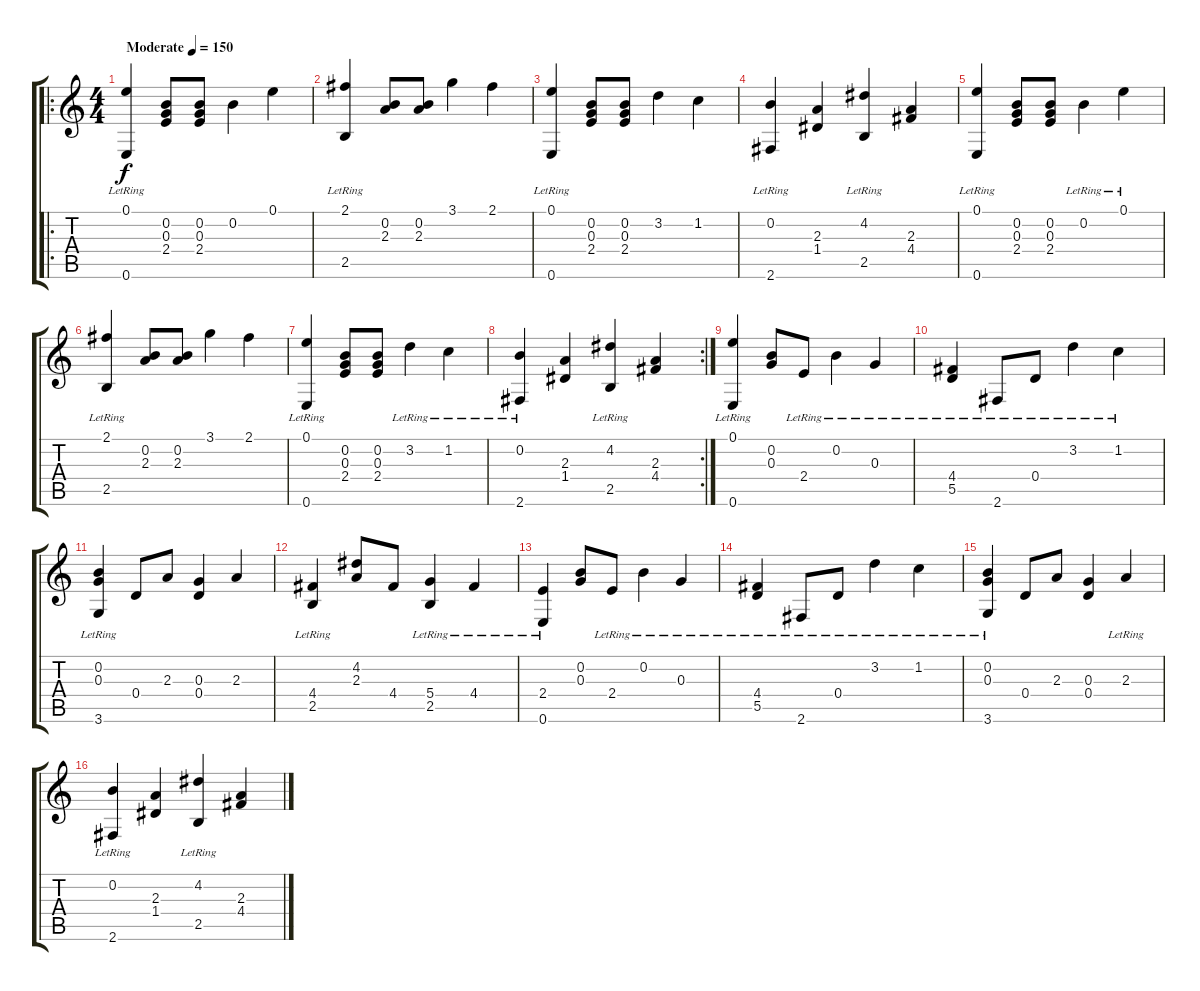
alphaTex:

\track "" {instrument electricguitarjazz}
\staff {score tabs}
\tuning (E4 B3 G3 D3 A2 E2) {hide}
\ro
\ts (4 4)
\tempo (150 "Moderate")
\clef g2
\ks c
(0.1{lr} 0.6{lr}).4{dy f instrument electricguitarjazz} (0.2 0.3 2.4).8 (0.2 0.3 2.4).8 0.2.4 0.1.4 |
(2.1{lr} 2.5{lr}).4 (0.2 2.3).8 (0.2 2.3).8 3.1.4 2.1.4 |
(0.1{lr} 0.6{lr}).4 (0.2 0.3 2.4).8 (0.2 0.3 2.4).8 3.2.4 1.2.4 |
(0.2{lr} 2.6{lr}).4 (2.3 1.4).4 (4.2{lr} 2.5{lr}).4 (2.3 4.4).4 |
(0.1{lr} 0.6{lr}).4 (0.2 0.3 2.4).8 (0.2 0.3 2.4).8 0.2{lr}.4 0.1{lr}.4 |
(2.1{lr} 2.5{lr}).4 (0.2 2.3).8 (0.2 2.3).8 3.1.4 2.1.4 |
(0.1{lr} 0.6{lr}).4 (0.2 0.3 2.4).8 (0.2 0.3 2.4).8 3.2{lr}.4 1.2{lr}.4 |
\rc 2
(0.2{lr} 2.6{lr}).4 (2.3 1.4).4 (4.2{lr} 2.5{lr}).4 (2.3 4.4).4 |
(0.1{lr} 0.6{lr}).4 (0.2 0.3).8 2.4{lr}.8 0.2{lr}.4 0.3{lr}.4 |
(4.4{lr} 5.5{lr}).4 2.6{lr}.8 0.4{lr}.8 3.2{lr}.4 1.2{lr}.4 |
(0.2{lr} 0.3 3.6{lr}).4 0.4.8 2.3.8 (0.3 0.4).4 2.3.4 |
(4.4{lr} 2.5{lr}).4 (4.2 2.3).8 4.4.8 (5.4 2.5{lr}).4 4.4{lr}.4 |
(2.4{lr} 0.6{lr}).4 (0.2 0.3).8 2.4{lr}.8 0.2{lr}.4 0.3{lr}.4 |
(4.4{lr} 5.5{lr}).4 2.6{lr}.8 0.4{lr}.8 3.2{lr}.4 1.2{lr}.4 |
(0.2{lr} 0.3 3.6{lr}).4 0.4.8 2.3.8 (0.3 0.4).4 2.3{lr}.4 |
(0.2{lr} 2.6{lr}).4 (2.3 1.4).4 (4.2{lr} 2.5{lr}).4 (2.3 4.4).4
